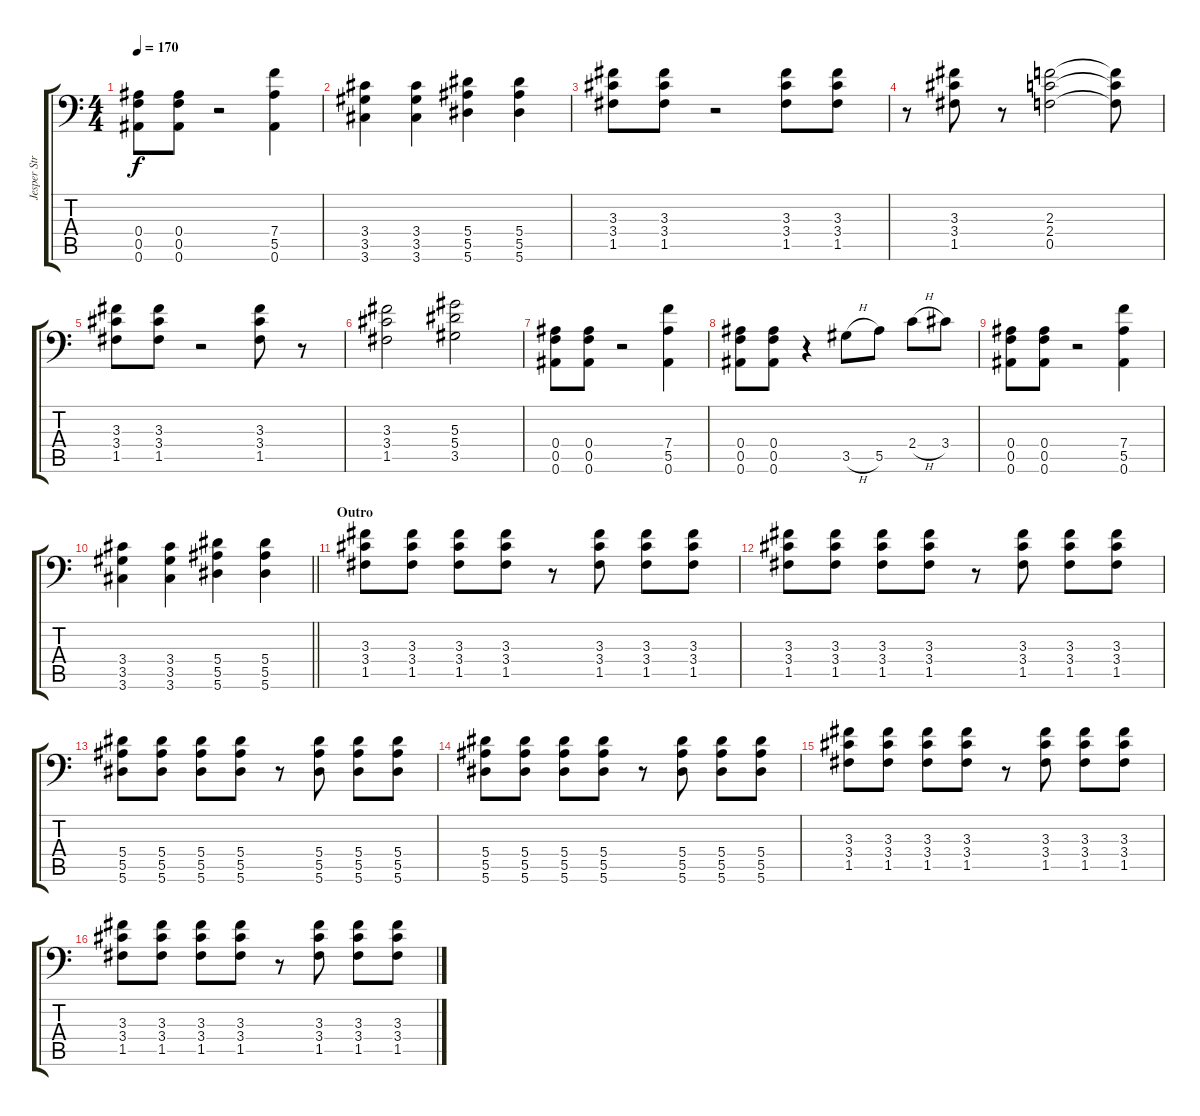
\track ("Jesper Strömblad" "Jesper Str") {instrument distortionguitar}
\staff {score tabs}
\tuning (C4 G3 Eb3 Bb2 F2 Bb1) {hide}
\ts (4 4)
\tempo 170
\clef f4
\ks c
(0.4 0.5 0.6).8{dy f} (0.4 0.5 0.6).8 r.2 (7.4 5.5 0.6).4 |
(3.4 3.5 3.6).4 (3.4 3.5 3.6).4 (5.4 5.5 5.6).4 (5.4 5.5 5.6).4 |
(3.3 3.4 1.5).8 (3.3 3.4 1.5).8 r.2 (3.3 3.4 1.5).8 (3.3 3.4 1.5).8 |
r.8 (3.3 3.4 1.5).8 r.8 (2.3 2.4 0.5).2 (2.3{t} 2.4{t} 0.5{t}).8 |
(3.3 3.4 1.5).8 (3.3 3.4 1.5).8 r.2 (3.3 3.4 1.5).8 r.8 |
(3.3 3.4 1.5).2 (5.3 5.4 3.5).2 |
(0.4 0.5 0.6).8 (0.4 0.5 0.6).8 r.2 (7.4 5.5 0.6).4 |
(0.4 0.5 0.6).8 (0.4 0.5 0.6).8 r.4 3.5{h}.8 5.5.8 2.4{h}.8 3.4.8 |
(0.4 0.5 0.6).8 (0.4 0.5 0.6).8 r.2 (7.4 5.5 0.6).4 |
\barLineRight lightlight
(3.4 3.5 3.6).4 (3.4 3.5 3.6).4 (5.4 5.5 5.6).4 (5.4 5.5 5.6).4 |
\section ("" "Outro")
(3.3 3.4 1.5).8 (3.3 3.4 1.5).8 (3.3 3.4 1.5).8 (3.3 3.4 1.5).8 r.8 (3.3 3.4 1.5).8 (3.3 3.4 1.5).8 (3.3 3.4 1.5).8 |
(3.3 3.4 1.5).8 (3.3 3.4 1.5).8 (3.3 3.4 1.5).8 (3.3 3.4 1.5).8 r.8 (3.3 3.4 1.5).8 (3.3 3.4 1.5).8 (3.3 3.4 1.5).8 |
(5.4 5.5 5.6).8 (5.4 5.5 5.6).8 (5.4 5.5 5.6).8 (5.4 5.5 5.6).8 r.8 (5.4 5.5 5.6).8 (5.4 5.5 5.6).8 (5.4 5.5 5.6).8 |
(5.4 5.5 5.6).8 (5.4 5.5 5.6).8 (5.4 5.5 5.6).8 (5.4 5.5 5.6).8 r.8 (5.4 5.5 5.6).8 (5.4 5.5 5.6).8 (5.4 5.5 5.6).8 |
(3.3 3.4 1.5).8 (3.3 3.4 1.5).8 (3.3 3.4 1.5).8 (3.3 3.4 1.5).8 r.8 (3.3 3.4 1.5).8 (3.3 3.4 1.5).8 (3.3 3.4 1.5).8 |
(3.3 3.4 1.5).8 (3.3 3.4 1.5).8 (3.3 3.4 1.5).8 (3.3 3.4 1.5).8 r.8 (3.3 3.4 1.5).8 (3.3 3.4 1.5).8 (3.3 3.4 1.5).8
